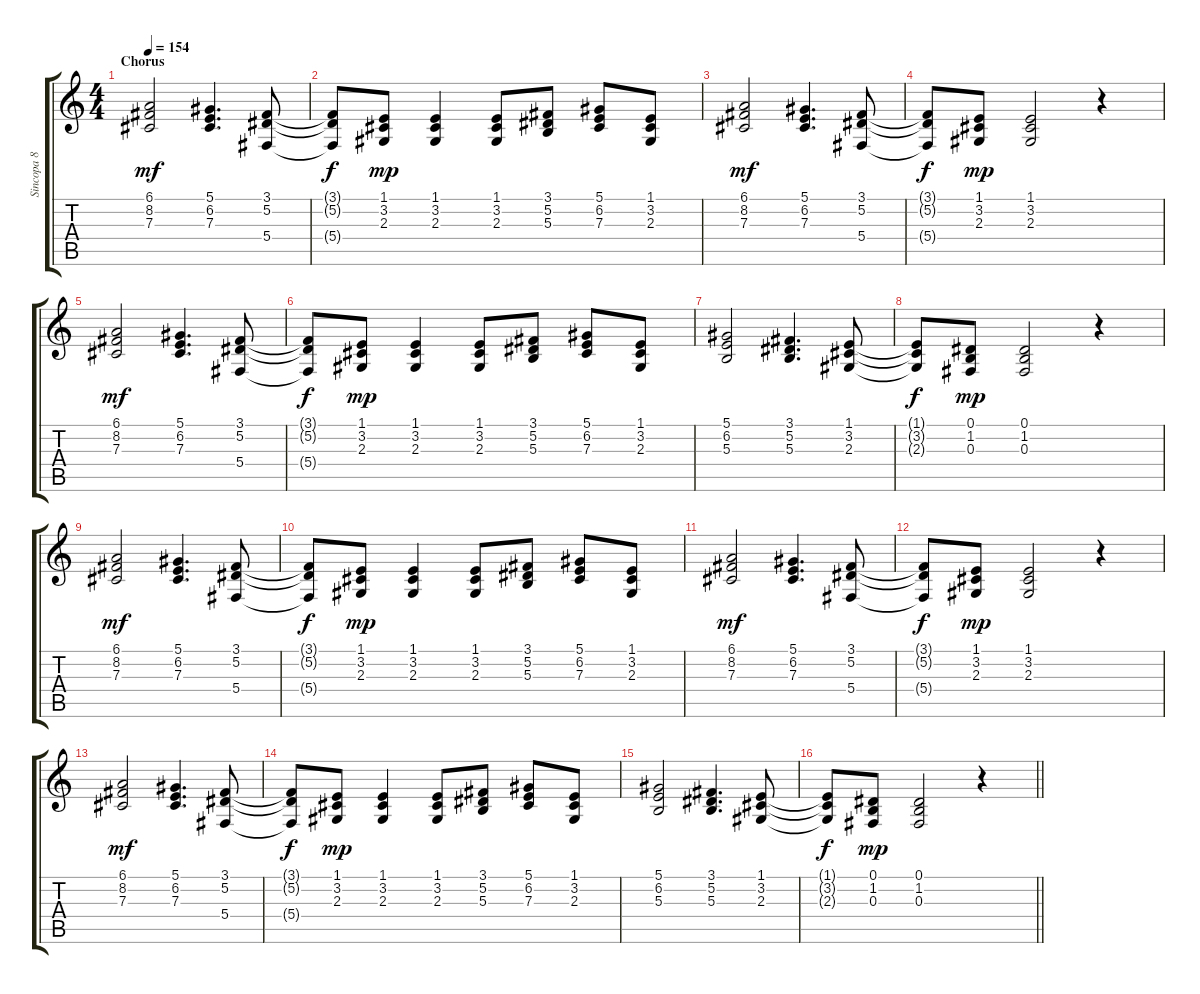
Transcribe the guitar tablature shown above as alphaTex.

\track ("Sincopa 8 - Choir" "Sincopa 8 ") {instrument choiraahs}
\staff {score tabs}
\tuning (Eb4 Bb3 Gb3 Db3 Ab2 Eb2) {hide}
\ts (4 4)
\section ("" "Chorus")
\tempo 154
\clef g2
\ks c
(6.1 8.2 7.3).2{dy mf} (5.1 6.2 7.3).4{d} (3.1 5.2 5.4).8 |
(3.1{t} 5.2{t} 5.4{t}).8{dy f} (1.1 3.2 2.3).8{dy mp} (1.1 3.2 2.3).4 (1.1 3.2 2.3).8 (3.1 5.2 5.3).8 (5.1 6.2 7.3).8 (1.1 3.2 2.3).8 |
(6.1 8.2 7.3).2{dy mf} (5.1 6.2 7.3).4{d} (3.1 5.2 5.4).8 |
(3.1{t} 5.2{t} 5.4{t}).8{dy f} (1.1 3.2 2.3).8{dy mp} (1.1 3.2 2.3).2 r.4 |
(6.1 8.2 7.3).2{dy mf} (5.1 6.2 7.3).4{d} (3.1 5.2 5.4).8 |
(3.1{t} 5.2{t} 5.4{t}).8{dy f} (1.1 3.2 2.3).8{dy mp} (1.1 3.2 2.3).4 (1.1 3.2 2.3).8 (3.1 5.2 5.3).8 (5.1 6.2 7.3).8 (1.1 3.2 2.3).8 |
(5.1 6.2 5.3).2 (3.1 5.2 5.3).4{d} (1.1 3.2 2.3).8 |
(1.1{t} 3.2{t} 2.3{t}).8{dy f} (0.1 1.2 0.3).8{dy mp} (0.1 1.2 0.3).2 r.4 |
(6.1 8.2 7.3).2{dy mf} (5.1 6.2 7.3).4{d} (3.1 5.2 5.4).8 |
(3.1{t} 5.2{t} 5.4{t}).8{dy f} (1.1 3.2 2.3).8{dy mp} (1.1 3.2 2.3).4 (1.1 3.2 2.3).8 (3.1 5.2 5.3).8 (5.1 6.2 7.3).8 (1.1 3.2 2.3).8 |
(6.1 8.2 7.3).2{dy mf} (5.1 6.2 7.3).4{d} (3.1 5.2 5.4).8 |
(3.1{t} 5.2{t} 5.4{t}).8{dy f} (1.1 3.2 2.3).8{dy mp} (1.1 3.2 2.3).2 r.4 |
(6.1 8.2 7.3).2{dy mf} (5.1 6.2 7.3).4{d} (3.1 5.2 5.4).8 |
(3.1{t} 5.2{t} 5.4{t}).8{dy f} (1.1 3.2 2.3).8{dy mp} (1.1 3.2 2.3).4 (1.1 3.2 2.3).8 (3.1 5.2 5.3).8 (5.1 6.2 7.3).8 (1.1 3.2 2.3).8 |
(5.1 6.2 5.3).2 (3.1 5.2 5.3).4{d} (1.1 3.2 2.3).8 |
\barLineRight lightlight
(1.1{t} 3.2{t} 2.3{t}).8{dy f} (0.1 1.2 0.3).8{dy mp} (0.1 1.2 0.3).2 r.4
